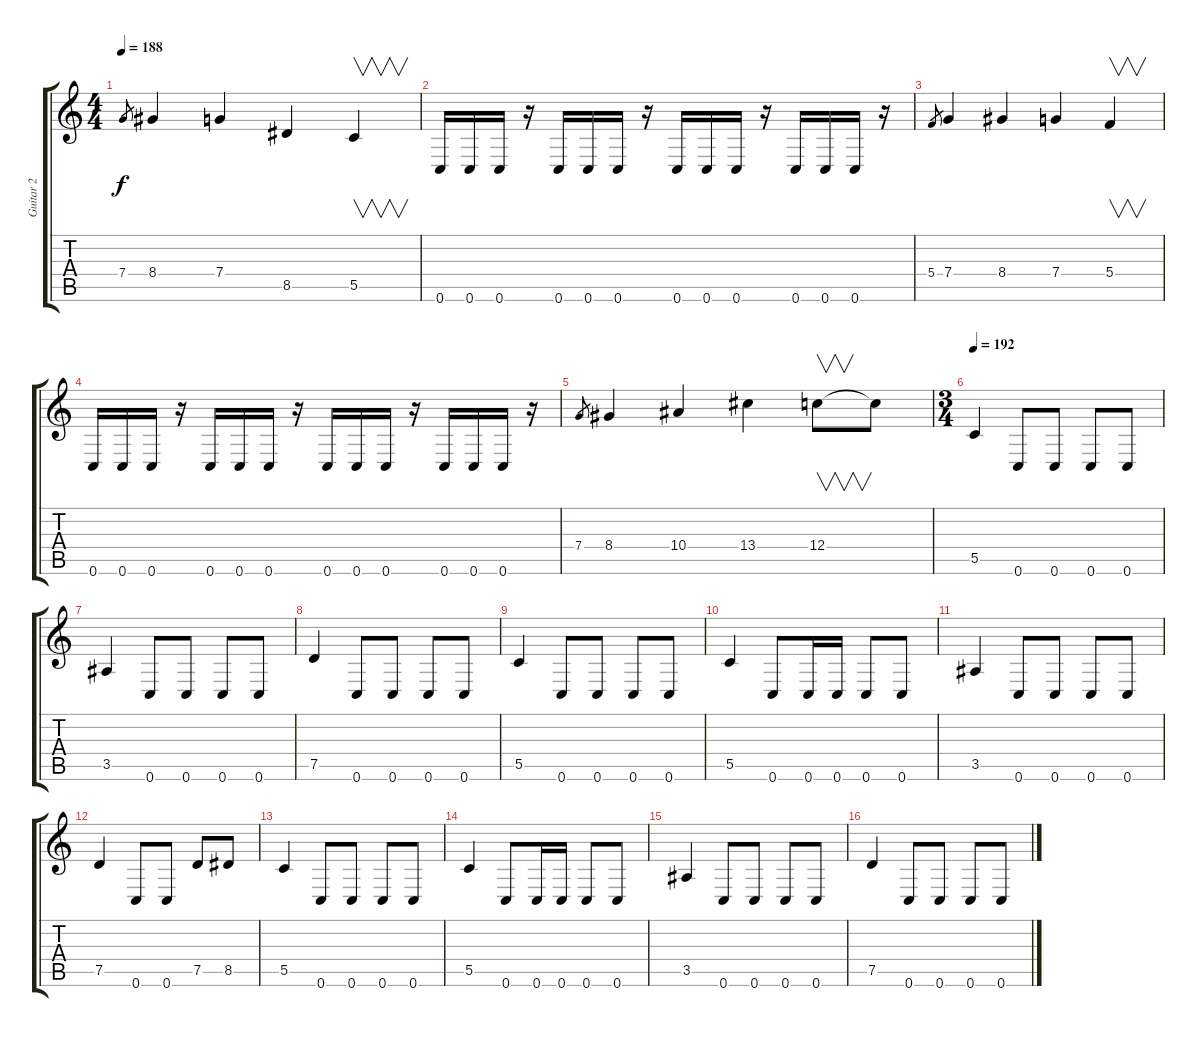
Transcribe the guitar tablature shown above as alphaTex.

\track ("Guitar 2" "Guitar 2") {instrument overdrivenguitar}
\staff {score tabs}
\tuning (D4 A3 F3 C3 G2 C2) {hide}
\ts (4 4)
\tempo 188
\clef g2
\ks c
7.4.8{gr dy f} 8.4.4 7.4.4 8.5.4 5.5.4{v} |
0.6.16 0.6.16 0.6.16 r.16 0.6.16 0.6.16 0.6.16 r.16 0.6.16 0.6.16 0.6.16 r.16 0.6.16 0.6.16 0.6.16 r.16 |
5.4.8{gr} 7.4.4 8.4.4 7.4.4 5.4.4{v} |
0.6.16 0.6.16 0.6.16 r.16 0.6.16 0.6.16 0.6.16 r.16 0.6.16 0.6.16 0.6.16 r.16 0.6.16 0.6.16 0.6.16 r.16 |
7.4.8{gr} 8.4.4 10.4.4 13.4.4 12.4.8{v} 12.4{t}.8 |
\ts (3 4)
\tempo 192
5.5.4 0.6.8 0.6.8 0.6.8 0.6.8 |
3.5.4 0.6.8 0.6.8 0.6.8 0.6.8 |
7.5.4 0.6.8 0.6.8 0.6.8 0.6.8 |
5.5.4 0.6.8 0.6.8 0.6.8 0.6.8 |
5.5.4 0.6.8 0.6.16 0.6.16 0.6.8 0.6.8 |
3.5.4 0.6.8 0.6.8 0.6.8 0.6.8 |
7.5.4 0.6.8 0.6.8 7.5.8 8.5.8 |
5.5.4 0.6.8 0.6.8 0.6.8 0.6.8 |
5.5.4 0.6.8 0.6.16 0.6.16 0.6.8 0.6.8 |
3.5.4 0.6.8 0.6.8 0.6.8 0.6.8 |
7.5.4 0.6.8 0.6.8 0.6.8 0.6.8
